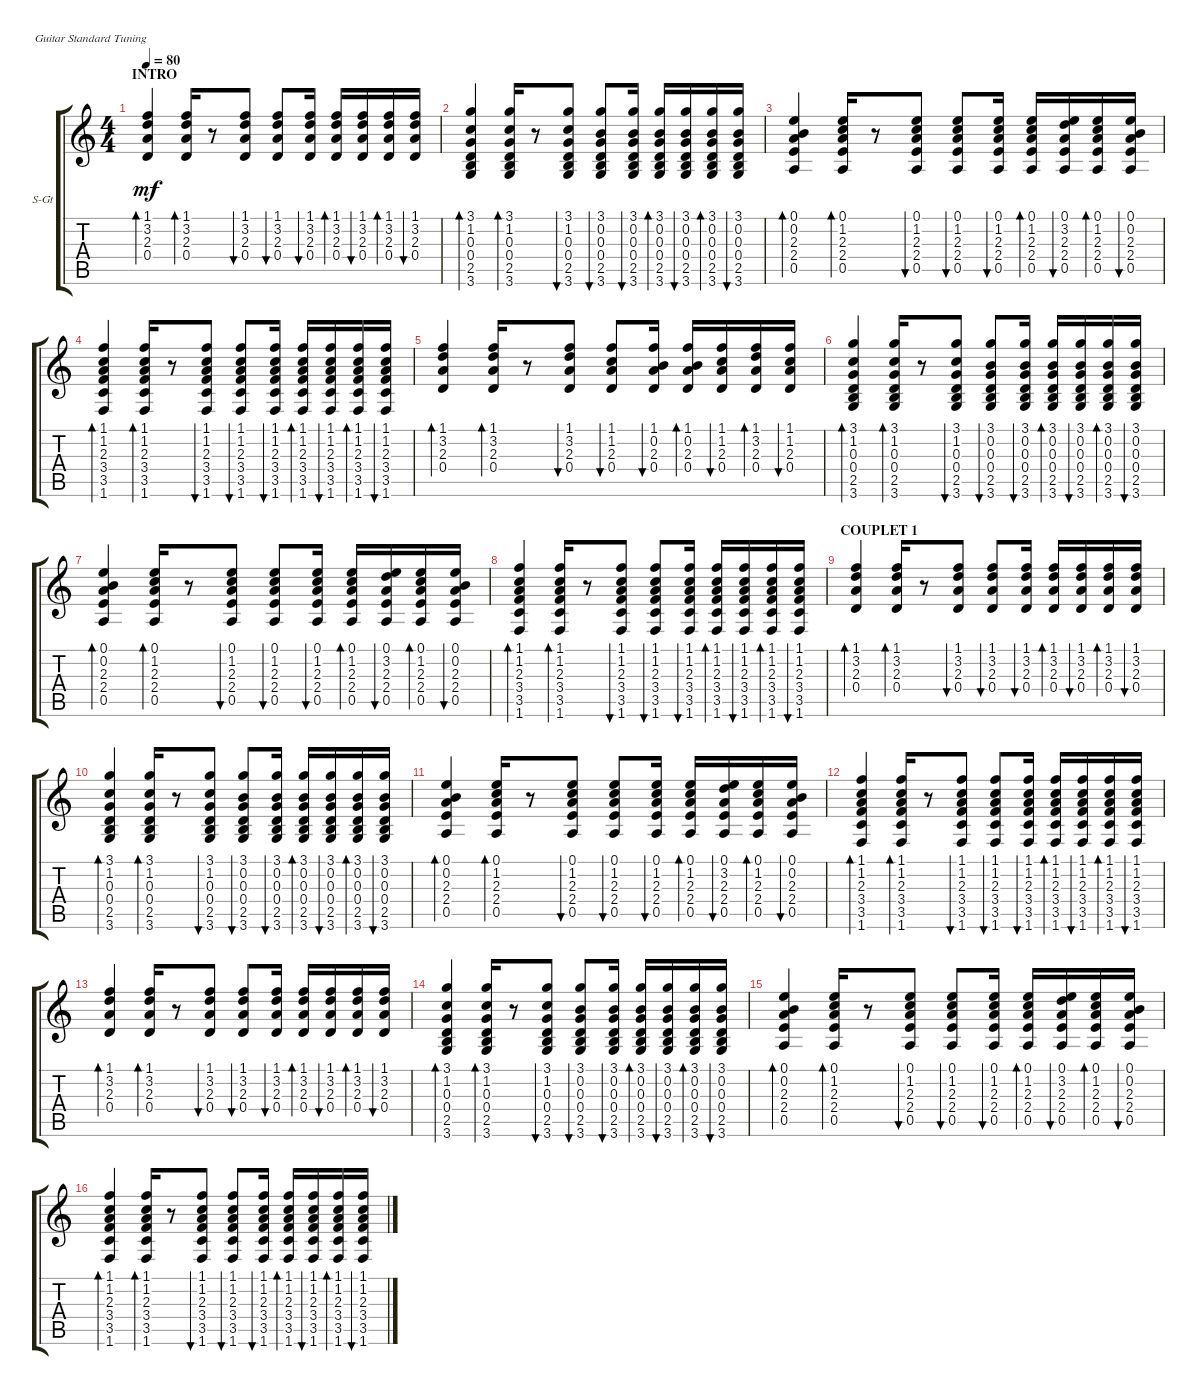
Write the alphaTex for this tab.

\defaultSystemsLayout 4
\bracketExtendMode groupsimilarinstruments
\firstSystemTrackNameOrientation horizontal
\otherSystemsTrackNameOrientation horizontal
\track ("Steel Guitar" "S-Gt") {instrument acousticguitarsteel}
\staff {score tabs}
\tuning (E4 B3 G3 D3 A2 E2)
\ts (4 4)
\section ("" "INTRO")
\tempo 80
\clef g2
\ks c
(0.4 2.3 3.2 1.1).4{bd 30 dy mf instrument acousticguitarsteel} (0.4 2.3 3.2 1.1).16{bd 30} r.8 (0.4 2.3 3.2 1.1).8{bu 30} (0.4 2.3 3.2 1.1).8{bu 30} (0.4 2.3 3.2 1.1).16{bu 30} (0.4 2.3 3.2 1.1).16{bd 30} (0.4 2.3 3.2 1.1).16{bu 30} (0.4 2.3 3.2 1.1).16{bd 30} (0.4 2.3 3.2 1.1).16{bu 30} |
(0.4 0.3 1.2 3.1 3.6 2.5).4{bd 30} (0.4 0.3 1.2 3.1 3.6 2.5).16{bd 30} r.8 (0.4 0.3 1.2 3.1 3.6 2.5).8{bu 30} (0.4 0.3 0.2 3.1 3.6 2.5).8{bu 30} (0.4 0.3 0.2 3.1 3.6 2.5).16{bu 30} (0.4 0.3 0.2 3.1 3.6 2.5).16{bd 30} (0.4 0.3 0.2 3.1 3.6 2.5).16{bu 30} (0.4 0.3 0.2 3.1 3.6 2.5).16{bd 30} (0.4 0.3 0.2 3.1 3.6 2.5).16{bu 30} |
(2.4 2.3 0.2 0.1 0.5).4{bd 30} (2.4 2.3 1.2 0.1 0.5).16{bd 30} r.8 (2.4 2.3 1.2 0.1 0.5).8{bu 30} (2.4 2.3 1.2 0.1 0.5).8{bu 30} (2.4 2.3 1.2 0.1 0.5).16{bu 30} (2.4 2.3 1.2 0.1 0.5).16{bd 30} (2.4 2.3 3.2 0.1 0.5).16{bu 30} (2.4 2.3 1.2 0.1 0.5).16{bd 30} (2.4 2.3 0.2 0.1 0.5).16{bu 30} |
(3.4 2.3 1.2 1.1 1.6 3.5).4{bd 30} (3.4 2.3 1.2 1.1 1.6 3.5).16{bd 30} r.8 (3.4 2.3 1.2 1.1 1.6 3.5).8{bu 30} (3.4 2.3 1.2 1.1 1.6 3.5).8{bu 30} (3.4 2.3 1.2 1.1 1.6 3.5).16{bu 30} (3.4 2.3 1.2 1.1 1.6 3.5).16{bd 30} (3.4 2.3 1.2 1.1 1.6 3.5).16{bu 30} (3.4 2.3 1.2 1.1 1.6 3.5).16{bd 30} (3.4 2.3 1.2 1.1 1.6 3.5).16{bu 30} |
(0.4 2.3 3.2 1.1).4{bd 30} (0.4 2.3 3.2 1.1).16{bd 30} r.8 (0.4 2.3 3.2 1.1).8{bu 30} (0.4 2.3 1.2 1.1).8{bu 30} (0.4 2.3 0.2 1.1).16{bu 30} (0.4 2.3 0.2 1.1).16{bd 30} (0.4 2.3 1.2 1.1).16{bu 30} (0.4 2.3 3.2 1.1).16{bd 30} (0.4 2.3 1.2 1.1).16{bu 30} |
(0.4 0.3 1.2 3.1 3.6 2.5).4{bd 30} (0.4 0.3 1.2 3.1 3.6 2.5).16{bd 30} r.8 (0.4 0.3 1.2 3.1 3.6 2.5).8{bu 30} (0.4 0.3 0.2 3.1 3.6 2.5).8{bu 30} (0.4 0.3 0.2 3.1 3.6 2.5).16{bu 30} (0.4 0.3 0.2 3.1 3.6 2.5).16{bd 30} (0.4 0.3 0.2 3.1 3.6 2.5).16{bu 30} (0.4 0.3 0.2 3.1 3.6 2.5).16{bd 30} (0.4 0.3 0.2 3.1 3.6 2.5).16{bu 30} |
(2.4 2.3 0.2 0.1 0.5).4{bd 30} (2.4 2.3 1.2 0.1 0.5).16{bd 30} r.8 (2.4 2.3 1.2 0.1 0.5).8{bu 30} (2.4 2.3 1.2 0.1 0.5).8{bu 30} (2.4 2.3 1.2 0.1 0.5).16{bu 30} (2.4 2.3 1.2 0.1 0.5).16{bd 30} (2.4 2.3 3.2 0.1 0.5).16{bu 30} (2.4 2.3 1.2 0.1 0.5).16{bd 30} (2.4 2.3 0.2 0.1 0.5).16{bu 30} |
(3.4 2.3 1.2 1.1 1.6 3.5).4{bd 30} (3.4 2.3 1.2 1.1 1.6 3.5).16{bd 30} r.8 (3.4 2.3 1.2 1.1 1.6 3.5).8{bu 30} (3.4 2.3 1.2 1.1 1.6 3.5).8{bu 30} (3.4 2.3 1.2 1.1 1.6 3.5).16{bu 30} (3.4 2.3 1.2 1.1 1.6 3.5).16{bd 30} (3.4 2.3 1.2 1.1 1.6 3.5).16{bu 30} (3.4 2.3 1.2 1.1 1.6 3.5).16{bd 30} (3.4 2.3 1.2 1.1 1.6 3.5).16{bu 30} |
\section ("" "COUPLET 1")
(0.4 2.3 3.2 1.1).4{bd 30} (0.4 2.3 3.2 1.1).16{bd 30} r.8 (0.4 2.3 3.2 1.1).8{bu 30} (0.4 2.3 3.2 1.1).8{bu 30} (0.4 2.3 3.2 1.1).16{bu 30} (0.4 2.3 3.2 1.1).16{bd 30} (0.4 2.3 3.2 1.1).16{bu 30} (0.4 2.3 3.2 1.1).16{bd 30} (0.4 2.3 3.2 1.1).16{bu 30} |
(0.4 0.3 1.2 3.1 3.6 2.5).4{bd 30} (0.4 0.3 1.2 3.1 3.6 2.5).16{bd 30} r.8 (0.4 0.3 1.2 3.1 3.6 2.5).8{bu 30} (0.4 0.3 0.2 3.1 3.6 2.5).8{bu 30} (0.4 0.3 0.2 3.1 3.6 2.5).16{bu 30} (0.4 0.3 0.2 3.1 3.6 2.5).16{bd 30} (0.4 0.3 0.2 3.1 3.6 2.5).16{bu 30} (0.4 0.3 0.2 3.1 3.6 2.5).16{bd 30} (0.4 0.3 0.2 3.1 3.6 2.5).16{bu 30} |
(2.4 2.3 0.2 0.1 0.5).4{bd 30} (2.4 2.3 1.2 0.1 0.5).16{bd 30} r.8 (2.4 2.3 1.2 0.1 0.5).8{bu 30} (2.4 2.3 1.2 0.1 0.5).8{bu 30} (2.4 2.3 1.2 0.1 0.5).16{bu 30} (2.4 2.3 1.2 0.1 0.5).16{bd 30} (2.4 2.3 3.2 0.1 0.5).16{bu 30} (2.4 2.3 1.2 0.1 0.5).16{bd 30} (2.4 2.3 0.2 0.1 0.5).16{bu 30} |
(3.4 2.3 1.2 1.1 1.6 3.5).4{bd 30} (3.4 2.3 1.2 1.1 1.6 3.5).16{bd 30} r.8 (3.4 2.3 1.2 1.1 1.6 3.5).8{bu 30} (3.4 2.3 1.2 1.1 1.6 3.5).8{bu 30} (3.4 2.3 1.2 1.1 1.6 3.5).16{bu 30} (3.4 2.3 1.2 1.1 1.6 3.5).16{bd 30} (3.4 2.3 1.2 1.1 1.6 3.5).16{bu 30} (3.4 2.3 1.2 1.1 1.6 3.5).16{bd 30} (3.4 2.3 1.2 1.1 1.6 3.5).16{bu 30} |
(0.4 2.3 3.2 1.1).4{bd 30} (0.4 2.3 3.2 1.1).16{bd 30} r.8 (0.4 2.3 3.2 1.1).8{bu 30} (0.4 2.3 3.2 1.1).8{bu 30} (0.4 2.3 3.2 1.1).16{bu 30} (0.4 2.3 3.2 1.1).16{bd 30} (0.4 2.3 3.2 1.1).16{bu 30} (0.4 2.3 3.2 1.1).16{bd 30} (0.4 2.3 3.2 1.1).16{bu 30} |
(0.4 0.3 1.2 3.1 3.6 2.5).4{bd 30} (0.4 0.3 1.2 3.1 3.6 2.5).16{bd 30} r.8 (0.4 0.3 1.2 3.1 3.6 2.5).8{bu 30} (0.4 0.3 0.2 3.1 3.6 2.5).8{bu 30} (0.4 0.3 0.2 3.1 3.6 2.5).16{bu 30} (0.4 0.3 0.2 3.1 3.6 2.5).16{bd 30} (0.4 0.3 0.2 3.1 3.6 2.5).16{bu 30} (0.4 0.3 0.2 3.1 3.6 2.5).16{bd 30} (0.4 0.3 0.2 3.1 3.6 2.5).16{bu 30} |
(2.4 2.3 0.2 0.1 0.5).4{bd 30} (2.4 2.3 1.2 0.1 0.5).16{bd 30} r.8 (2.4 2.3 1.2 0.1 0.5).8{bu 30} (2.4 2.3 1.2 0.1 0.5).8{bu 30} (2.4 2.3 1.2 0.1 0.5).16{bu 30} (2.4 2.3 1.2 0.1 0.5).16{bd 30} (2.4 2.3 3.2 0.1 0.5).16{bu 30} (2.4 2.3 1.2 0.1 0.5).16{bd 30} (2.4 2.3 0.2 0.1 0.5).16{bu 30} |
(3.4 2.3 1.2 1.1 1.6 3.5).4{bd 30} (3.4 2.3 1.2 1.1 1.6 3.5).16{bd 30} r.8 (3.4 2.3 1.2 1.1 1.6 3.5).8{bu 30} (3.4 2.3 1.2 1.1 1.6 3.5).8{bu 30} (3.4 2.3 1.2 1.1 1.6 3.5).16{bu 30} (3.4 2.3 1.2 1.1 1.6 3.5).16{bd 30} (3.4 2.3 1.2 1.1 1.6 3.5).16{bu 30} (3.4 2.3 1.2 1.1 1.6 3.5).16{bd 30} (3.4 2.3 1.2 1.1 1.6 3.5).16{bu 30}
